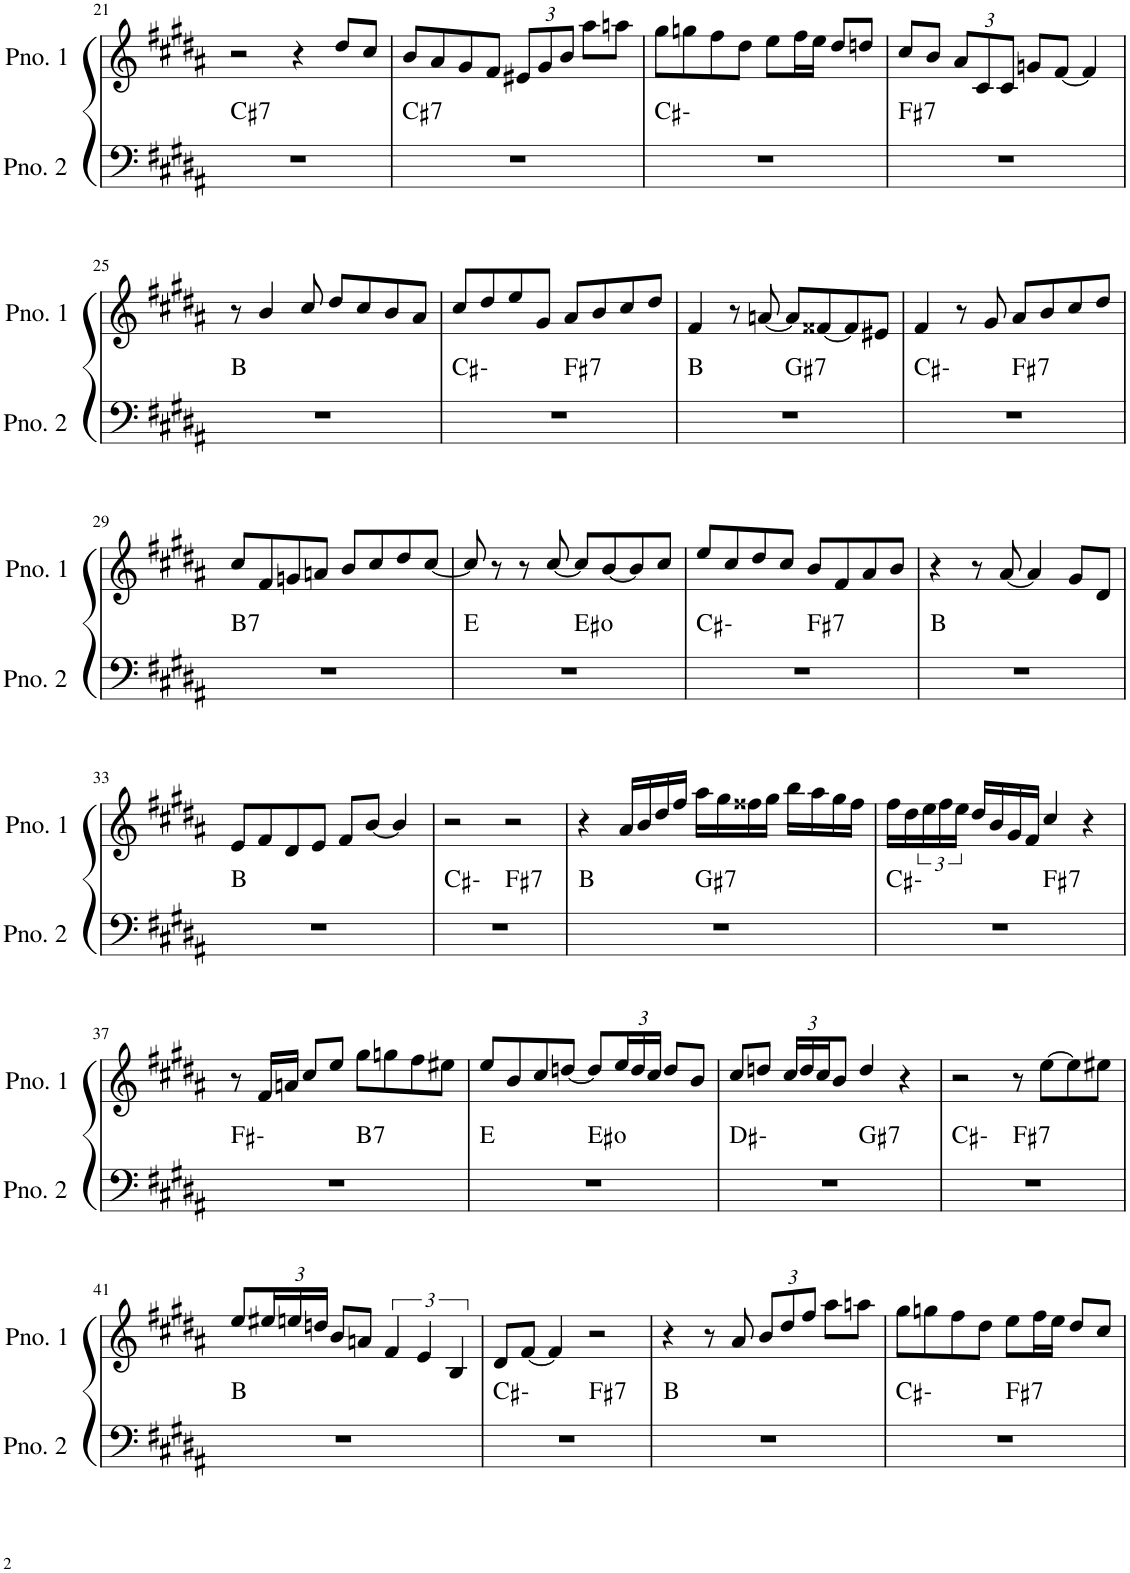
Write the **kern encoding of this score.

**kern	**harte	**kern
*part2	*part2	*part1
*staff2	*	*staff1
*I"ピアノ 2	*	*I"ピアノ 1
!!LO:PB:g=z
*clefF4	*	*clefG2
*k[f#c#g#d#a#]	*	*k[f#c#g#d#a#]
*M4/4	*	*M4/4
=21	=21	=21
!	!LO:H:kt=7	!
1r	C#:7	2r
.	.	4r
.	.	8dd#/L
.	.	8cc#/J
=22	=22	=22
!	!LO:H:kt=7	!
1r	C#:7	8b/L
.	.	8a#/
.	.	8g#/
.	.	8f#/J
*	*	*Xbrackettup
.	.	12e#X/L
.	.	12g#/
.	.	12b/J
.	.	8aa#\L
.	.	8aan\J
=23	=23	=23
1r	C#:min	8gg#\L
.	.	8ggn\
.	.	8ff#\
.	.	8dd#\J
.	.	8ee\L
.	.	16ff#\L
.	.	16ee\JJ
.	.	8dd#/L
.	.	8ddn/J
=24	=24	=24
!	!LO:H:kt=7	!
1r	F#:7	8cc#/L
.	.	8b/J
.	.	12a#/L
.	.	12c#/
.	.	12c#/J
.	.	8gn/L
.	.	[8f#/J
.	.	4f#/]
!!LO:LB:g=z
=25	=25	=25
1r	B:maj	8r
.	.	4b/
.	.	8cc#/
.	.	8dd#/L
.	.	8cc#/
.	.	8b/
.	.	8a#/J
=26	=26	=26
*^	*	*
1r	2ryy	C#:min	8cc#/L
.	.	.	8dd#/
.	.	.	8ee/
.	.	.	8g#/J
!	!	!LO:H:kt=7	!
.	2ryy	F#:7	8a#/L
.	.	.	8b/
.	.	.	8cc#/
.	.	.	8dd#/J
=27	=27	=27	=27
1r	2ryy	B:maj	4f#/
.	.	.	8r
.	.	.	[8an/
!	!	!LO:H:kt=7	!
.	2ryy	G#:7	8a/L]
.	.	.	[8f##X/
.	.	.	8f##/]
.	.	.	8e#X/J
=28	=28	=28	=28
1r	2ryy	C#:min	4f#/
.	.	.	8r
.	.	.	8g#/
!	!	!LO:H:kt=7	!
.	2ryy	F#:7	8a#/L
.	.	.	8b/
.	.	.	8cc#/
.	.	.	8dd#/J
!!LO:LB:g=z
=29	=29	=29	=29
!	!	!LO:H:kt=7	!
*v	*v	*	*
1r	B:7	8cc#/L
.	.	8f#/
.	.	8gn/
.	.	8an/J
.	.	8b/L
.	.	8cc#/
.	.	8dd#/
.	.	[8cc#/J
=30	=30	=30
*^	*	*
1r	2ryy	E:maj	8cc#/]
.	.	.	8r
.	.	.	8r
.	.	.	[8cc#/
.	2ryy	E#:dim	8cc#/L]
.	.	.	[8b/
.	.	.	8b/]
.	.	.	8cc#/J
=31	=31	=31	=31
1r	2ryy	C#:min	8ee/L
.	.	.	8cc#/
.	.	.	8dd#/
.	.	.	8cc#/J
!	!	!LO:H:kt=7	!
.	2ryy	F#:7	8b/L
.	.	.	8f#/
.	.	.	8a#/
.	.	.	8b/J
*v	*v	*	*
=32	=32	=32
1r	B:maj	4r
.	.	8r
.	.	[8a#/
.	.	4a#/]
.	.	8g#/L
.	.	8d#/J
!!LO:LB:g=z
=33	=33	=33
1r	B:maj	8e/L
.	.	8f#/
.	.	8d#/
.	.	8e/J
.	.	8f#/L
.	.	[8b/J
.	.	4b/]
=34	=34	=34
*^	*	*
1r	2ryy	C#:min	2r
!	!	!LO:H:kt=7	!
.	2ryy	F#:7	2r
=35	=35	=35	=35
1r	2ryy	B:maj	4r
.	.	.	16a#/LL
.	.	.	16b/
.	.	.	16dd#/
.	.	.	16ff#/JJ
!	!	!LO:H:kt=7	!
.	2ryy	G#:7	16aa#\LL
.	.	.	16gg#\
.	.	.	16ff##X\
.	.	.	16gg#\JJ
.	.	.	16bb\LL
.	.	.	16aa#\
.	.	.	16gg#\
.	.	.	16ff##\JJ
=36	=36	=36	=36
1r	2ryy	C#:min	16ff#\LL
.	.	.	16dd#\
*	*	*	*brackettup
.	.	.	24ee\
.	.	.	24ff#\
.	.	.	24ee\JJ
.	.	.	16dd#/LL
.	.	.	16b/
.	.	.	16g#/
.	.	.	16f#/JJ
!	!	!LO:H:kt=7	!
.	2ryy	F#:7	4cc#/
.	.	.	4r
!!LO:LB:g=z
=37	=37	=37	=37
1r	2ryy	F#:min	8r
.	.	.	16f#/LL
.	.	.	16an/JJ
.	.	.	8cc#/L
.	.	.	8ee/J
!	!	!LO:H:kt=7	!
.	2ryy	B:7	8gg#\L
.	.	.	8ggn\
.	.	.	8ff#\
.	.	.	8ee#X\J
=38	=38	=38	=38
1r	2ryy	E:maj	8ee/L
.	.	.	8b/
.	.	.	8cc#/
.	.	.	[8ddn/J
.	2ryy	E#:dim	8dd/L]
*	*	*	*Xbrackettup
.	.	.	24ee/L
.	.	.	24dd/
.	.	.	24cc#/JJ
.	.	.	8dd/L
.	.	.	8b/J
=39	=39	=39	=39
1r	2ryy	D#:min	8cc#/L
.	.	.	8ddn/J
.	.	.	24cc#/LL
.	.	.	24dd/
.	.	.	24cc#/J
.	.	.	8b/J
!	!	!LO:H:kt=7	!
.	2ryy	G#:7	4dd/
.	.	.	4r
=40	=40	=40	=40
1r	2ryy	C#:min	2r
!	!	!LO:H:kt=7	!
.	2ryy	F#:7	8r
.	.	.	[8ee\L
.	.	.	8ee\]
.	.	.	8ee#X\J
*v	*v	*	*
!!LO:LB:g=z
=41	=41	=41
1r	B:maj	8ee/L
.	.	24ee#X/L
.	.	24een/
.	.	24ddn/JJ
.	.	8b/L
.	.	8an/J
*	*	*brackettup
.	.	6f#/
.	.	6e/
.	.	6B/
=42	=42	=42
*^	*	*
1r	2ryy	C#:min	8d#/L
.	.	.	[8f#/J
.	.	.	4f#/]
!	!	!LO:H:kt=7	!
.	2ryy	F#:7	2r
*v	*v	*	*
=43	=43	=43
1r	B:maj	4r
.	.	8r
.	.	8a#/
*	*	*Xbrackettup
.	.	12b/L
.	.	12dd#/
.	.	12ff#/J
.	.	8aa#\L
.	.	8aan\J
=44	=44	=44
*^	*	*
1r	2ryy	C#:min	8gg#\L
.	.	.	8ggn\
.	.	.	8ff#\
.	.	.	8dd#\J
!	!	!LO:H:kt=7	!
.	2ryy	F#:7	8ee\L
.	.	.	16ff#\L
.	.	.	16ee\JJ
.	.	.	8dd#/L
.	.	.	8cc#/J
*v	*v	*	*
=	=	=
*-	*-	*-
